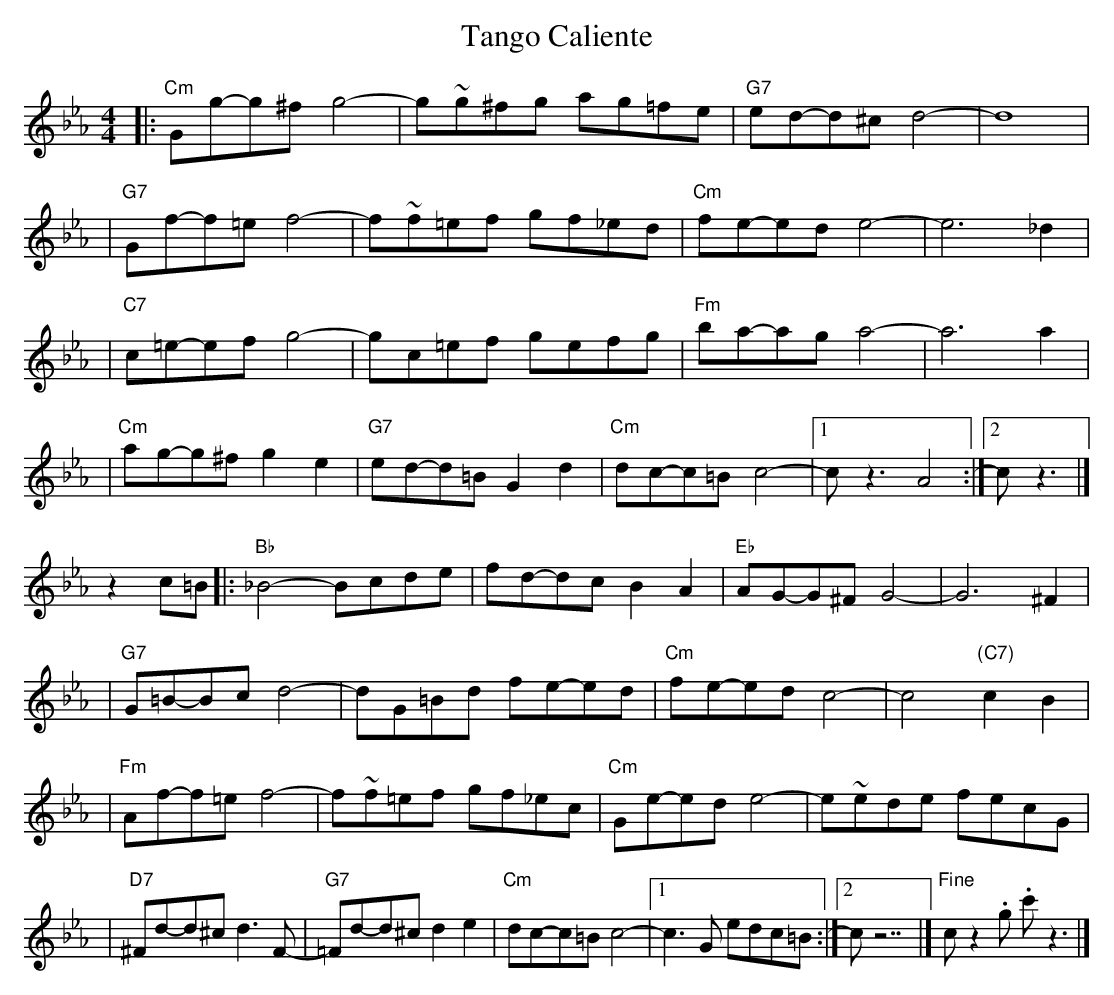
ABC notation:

X:1
T: Tango Caliente
M: 4/4
L: 1/8
K: Cm
|: "Cm"Gg-g^f g4-  | g~g^fg ag=fe | "G7"ed-d^c d4- | d8 |
|  "G7"Gf-f=e f4-  | f~f=ef gf_ed | "Cm"fe-ed  e4- | e6 _d2 |
|  "C7"c=e-ef g4-  | gc=ef  gefg  | "Fm"ba-ag  a4- | a6 a2 |
|  "Cm"ag-g^f g2e2 | "G7"ed-d=B G2d2 | "Cm"dc-c=B c4- |1 cz3 A4 :|2 cz3 |]
z2c=B \
|: "Bb"_B4-    Bcde | fd-dc  B2A2  | "Eb"AG-G^F G4- | G6 ^F2 |
|  "G7"G=B-Bc   d4- | dG=Bd  fe-ed | "Cm"fe-ed  c4- | c4 "(C7)"c2B2 |
|  "Fm"Af-f=e   f4- | f~f=ef gf_ec | "Cm"Ge-ed  e4- | e~ede fecG |
|  "D7"^Fd-d^c d3F- | "G7"=Fd-d^c d2e2 | "Cm"dc-c=B c4- \
|1 c3G edc=B :|2 c z7 |] "Fine"cz2 .g .c'z3 |]
